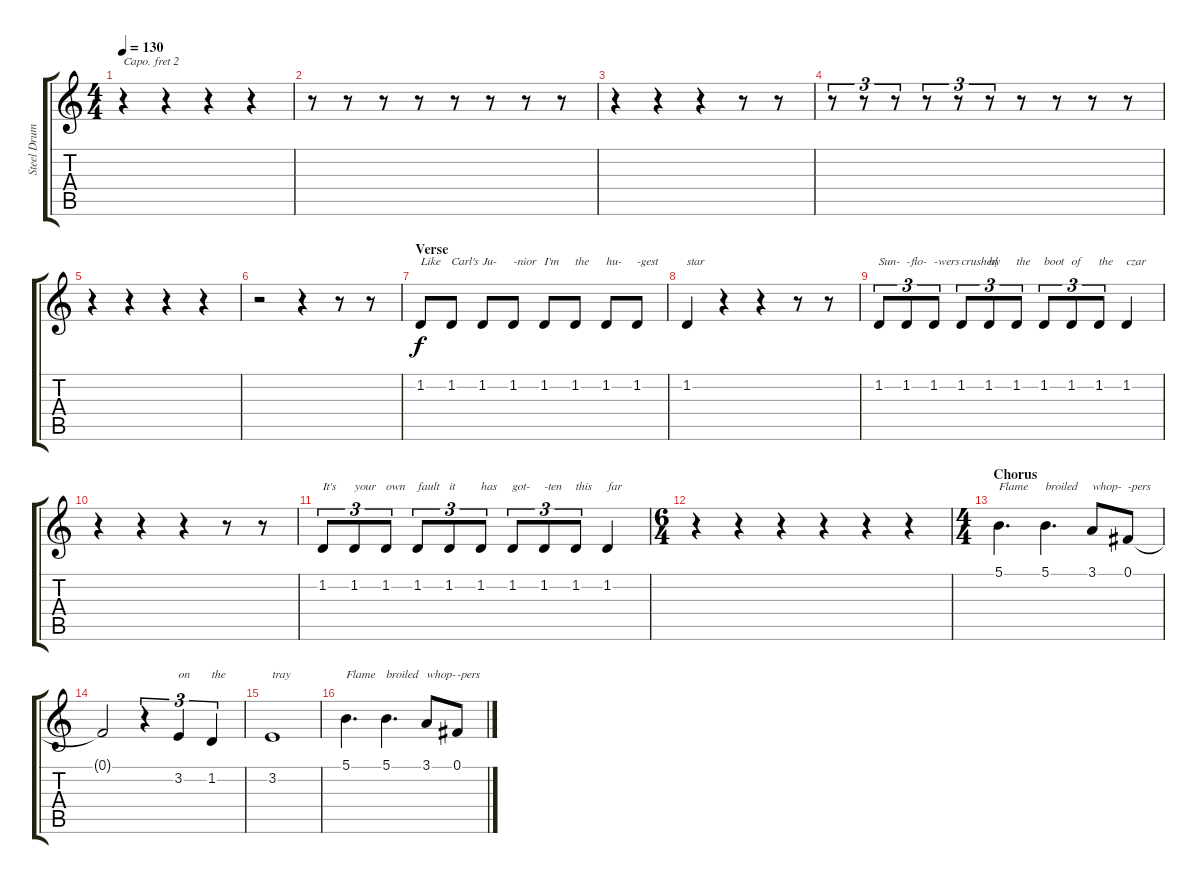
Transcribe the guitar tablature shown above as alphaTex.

\track ("Steel Drums" "Steel Drum") {instrument steeldrums}
\staff {score tabs}
\capo 2
\tuning (E4 B3 G3 D3 A2 E2) {hide}
\ts (4 4)
\tempo 130
\clef g2
\ks c
r.4{dy f} r.4 r.4 r.4 |
r.8 r.8 r.8 r.8 r.8 r.8 r.8 r.8 |
r.4 r.4 r.4 r.8 r.8 |
r.8{tu (3 2)} r.8{tu (3 2)} r.8{tu (3 2)} r.8{tu (3 2)} r.8{tu (3 2)} r.8{tu (3 2)} r.8 r.8 r.8 r.8 |
r.4 r.4 r.4 r.4 |
r.2 r.4 r.8 r.8 |
\section ("" "Verse")
1.2.8{txt "Like"} 1.2.8{txt "Carl's"} 1.2.8{txt "Ju-"} 1.2.8{txt "-nior"} 1.2.8{txt "I'm"} 1.2.8{txt "the"} 1.2.8{txt "hu-"} 1.2.8{txt "-gest"} |
1.2.4{txt "star"} r.4 r.4 r.8 r.8 |
1.2.8{tu (3 2) txt "Sun-"} 1.2.8{tu (3 2) txt "-flo-"} 1.2.8{tu (3 2) txt "-wers"} 1.2.8{tu (3 2) txt "crushed"} 1.2.8{tu (3 2) txt "by"} 1.2.8{tu (3 2) txt "the"} 1.2.8{tu (3 2) txt "boot"} 1.2.8{tu (3 2) txt "of"} 1.2.8{tu (3 2) txt "the"} 1.2.4{txt "czar"} |
r.4 r.4 r.4 r.8 r.8 |
1.2.8{tu (3 2) txt "It's"} 1.2.8{tu (3 2) txt "your"} 1.2.8{tu (3 2) txt "own"} 1.2.8{tu (3 2) txt "fault"} 1.2.8{tu (3 2) txt "it"} 1.2.8{tu (3 2) txt "has"} 1.2.8{tu (3 2) txt "got-"} 1.2.8{tu (3 2) txt "-ten"} 1.2.8{tu (3 2) txt "this"} 1.2.4{txt "far"} |
\ts (6 4)
r.4 r.4 r.4 r.4 r.4 r.4 |
\ts (4 4)
\section ("" "Chorus")
5.1.4{d txt "Flame"} 5.1.4{d txt "broiled"} 3.1.8{txt "whop-"} 0.1.8{txt "-pers"} |
0.1{t}.2 r.4{tu (3 2)} 3.2.4{tu (3 2) txt "on"} 1.2.4{tu (3 2) txt "the"} |
3.2.1{txt "tray"} |
5.1.4{d txt "Flame"} 5.1.4{d txt "broiled"} 3.1.8{txt "whop-"} 0.1.8{txt "-pers"}
